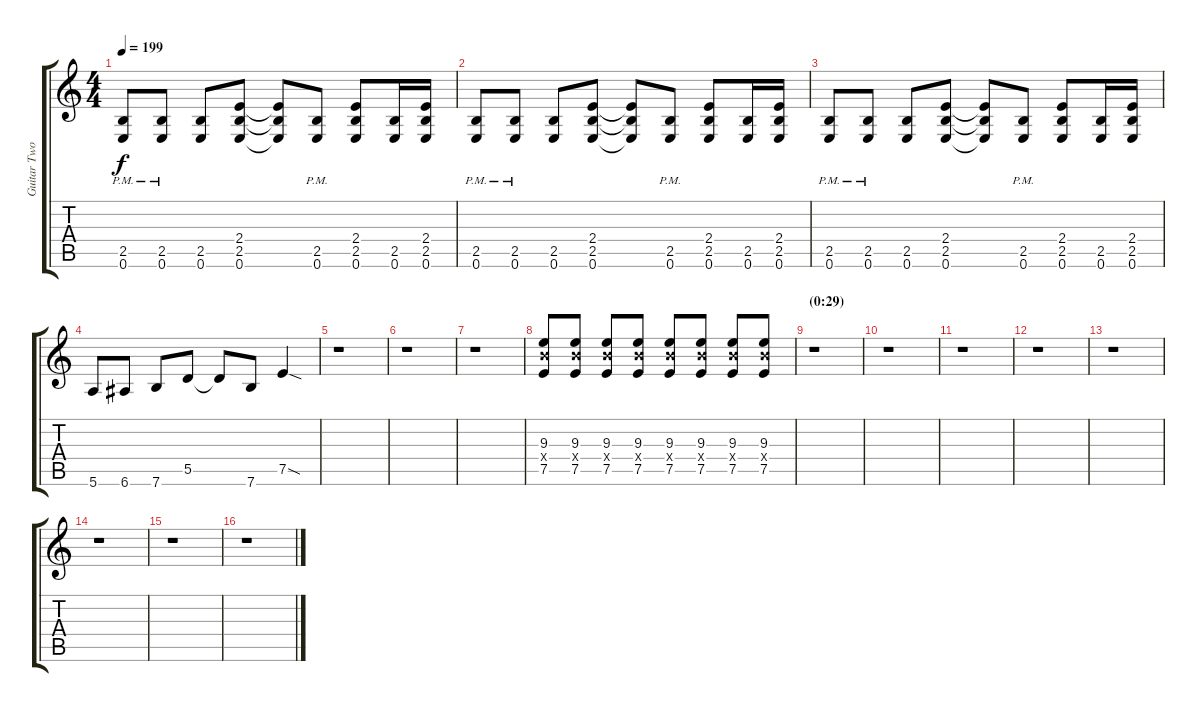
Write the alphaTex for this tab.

\track ("Guitar Two (support)" "Guitar Two") {instrument distortionguitar}
\staff {score tabs}
\tuning (E4 B3 G3 D3 A2 E2) {hide}
\ts (4 4)
\tempo 199
\clef g2
\ks c
(2.5{pm} 0.6{pm}).8{dy f} (2.5{pm} 0.6{pm}).8 (2.5 0.6).8 (2.4 2.5 0.6).8 (2.4{t} 2.5{t} 0.6{t}).8 (2.5{pm} 0.6{pm}).8 (2.4 2.5 0.6).8 (2.5 0.6).16 (2.4 2.5 0.6).16 |
(2.5{pm} 0.6{pm}).8 (2.5{pm} 0.6{pm}).8 (2.5 0.6).8 (2.4 2.5 0.6).8 (2.4{t} 2.5{t} 0.6{t}).8 (2.5{pm} 0.6{pm}).8 (2.4 2.5 0.6).8 (2.5 0.6).16 (2.4 2.5 0.6).16 |
(2.5{pm} 0.6{pm}).8 (2.5{pm} 0.6{pm}).8 (2.5 0.6).8 (2.4 2.5 0.6).8 (2.4{t} 2.5{t} 0.6{t}).8 (2.5{pm} 0.6{pm}).8 (2.4 2.5 0.6).8 (2.5 0.6).16 (2.4 2.5 0.6).16 |
5.6.8 6.6.8 7.6.8 5.5.8 5.5{t}.8 7.6.8 7.5{sod}.4 |
r.1 |
r.1 |
r.1 |
(9.3 9.4{x} 7.5).8 (9.3 9.4{x} 7.5).8 (9.3 9.4{x} 7.5).8 (9.3 9.4{x} 7.5).8 (9.3 9.4{x} 7.5).8 (9.3 9.4{x} 7.5).8 (9.3 9.4{x} 7.5).8 (9.3 9.4{x} 7.5).8 |
\section ("" "(0:29)")
r.1 |
r.1 |
r.1 |
r.1 |
r.1 |
r.1 |
r.1 |
r.1
